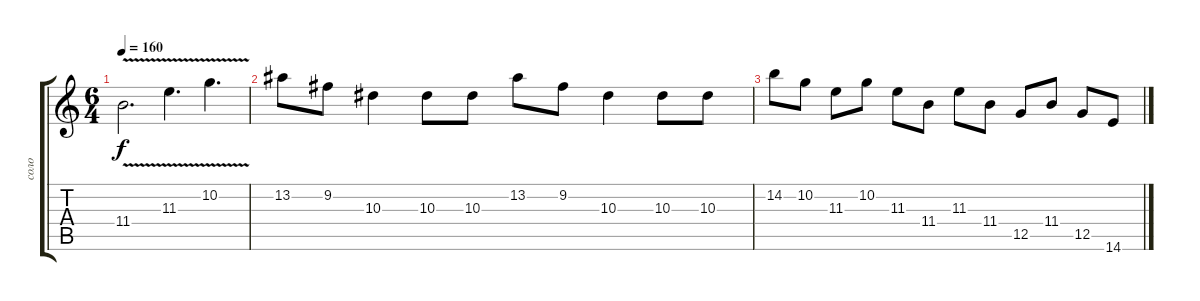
\track ("соло" "соло") {instrument overdrivenguitar}
\staff {score tabs}
\tuning (D4 A3 F3 C3 G2 D2) {hide}
\ts (6 4)
\tempo 160
\clef g2
\ks c
11.4{v}.2{d dy f} 11.3{v}.4{d} 10.2{v}.4{d} |
13.2.8 9.2.8 10.3.4 10.3.8 10.3.8 13.2.8 9.2.8 10.3.4 10.3.8 10.3.8 |
14.2.8 10.2.8 11.3.8 10.2.8 11.3.8 11.4.8 11.3.8 11.4.8 12.5.8 11.4.8 12.5.8 14.6.8
